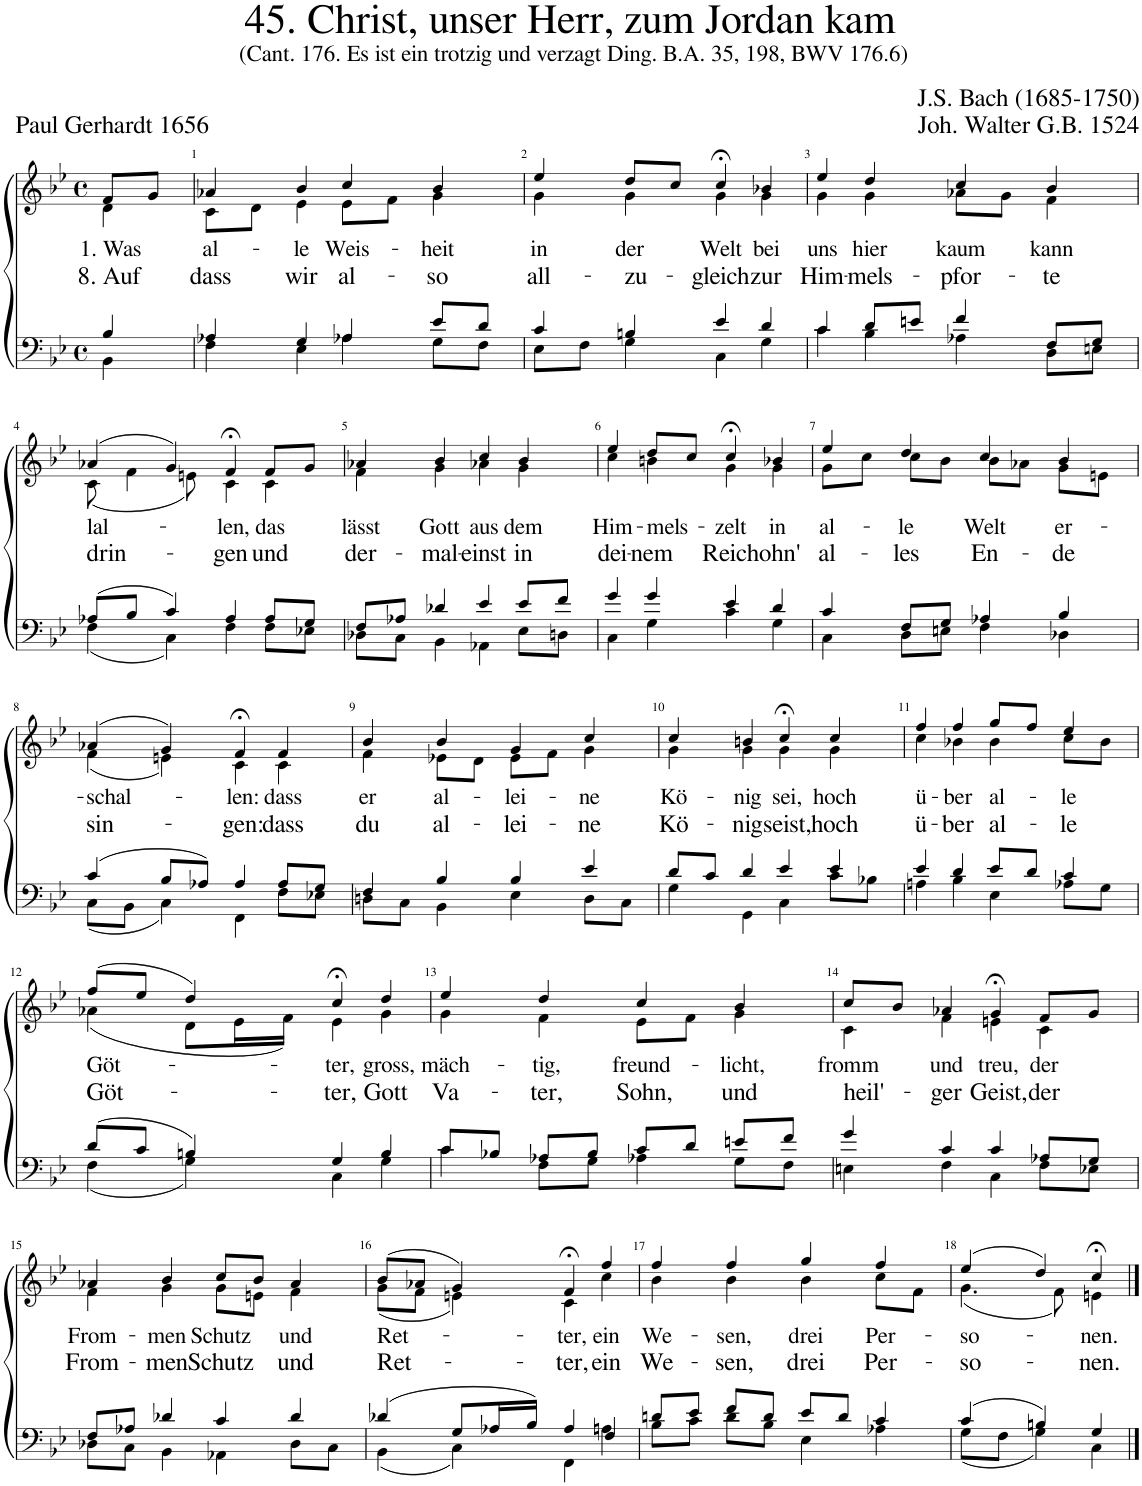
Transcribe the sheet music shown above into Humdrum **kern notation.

**kern	**kern	**text	**text
*part2	*part1	*part1	*part1
*staff2	*staff1	*staff1	*staff1
*I"Tenor/Bass	*I"Soprano/Alto	*	*
*clefF4	*clefG2	*	*
*k[b-e-]	*k[b-e-]	*	*
*M4/4	*M4/4	*	*
*met(c)	*met(c)	*	*
=	=	=	=
*^	*	*	*
!	!	!	!LO:LY:b	!LO:LY:b
*	*	*^	*	*
4B-/	4BB-\	8f/L	4d\	1. Was	8. Auf
.	.	8g/J	.	.	.
=1	=1	=1	=1	=1	=1
!	!	!	!	!LO:LY:b	!LO:LY:b
4A-X/	4F\	4a-X/	8c\L	al-	dass
.	.	.	8d\J	.	.
!	!	!	!	!LO:LY:b	!LO:LY:b
4G/	4E-\	4b-/	4e-\	-le	wir
!	!	!	!	!LO:LY:b	!LO:LY:b
4A-X/	4A-\	4cc/	8e-\L	Weis-	al-
.	.	.	8f\J	.	.
!	!	!	!	!LO:LY:b	!LO:LY:b
8e-/L	8G\L	4b-/	4g\	-heit	-so
8d/J	8F\J	.	.	.	.
=2	=2	=2	=2	=2	=2
!	!	!	!	!LO:LY:b	!LO:LY:b
4c/	8E-\L	4ee-/	4g\	in	all-
.	8F\J	.	.	.	.
!	!	!	!	!LO:LY:b	!LO:LY:b
4Bn/	4G\	8dd/L	4g\	der	-zu-
.	.	8cc/J	.	.	.
!	!	!	!	!LO:LY:b	!LO:LY:b
4e-/	4C\	4cc;<,/	4g\	Welt	-gleich
!	!	!	!	!LO:LY:b	!LO:LY:b
4d/	4G\	4b-X/	4g\	bei	zur
=3	=3	=3	=3	=3	=3
!	!	!	!	!LO:LY:b	!LO:LY:b
4c/	4c\	4ee-/	4g\	uns	Him-
!	!	!	!	!LO:LY:b	!LO:LY:b
8d/L	4B-\	4dd/	4g\	hier	-mels-
8en/J	.	.	.	.	.
!	!	!	!	!LO:LY:b	!LO:LY:b
4f/	4A-X\	4cc/	8a-X\L	kaum	-pfor-
.	.	.	8g\J	.	.
!	!	!	!	!LO:LY:b	!LO:LY:b
8F/L	8D\L	4b-/	4f\	kann	-te
8G/J	8En\J	.	.	.	.
!!LO:LB:g=z	!!
=4	=4	=4	=4	=4	=4
!	!	!	!	!LO:LY:b	!LO:LY:b
(8A-X/L	(4F\	(4a-X/	(8c\	lal-	drin-
8B-/J	.	.	4f\	.	.
4c/)	4C\)	4g/)	.	.	.
.	.	.	8en\)	.	.
!	!	!	!	!LO:LY:b	!LO:LY:b
4A-/	4F\	4f;<,/	4c\	-len,	-gen
!	!	!	!	!LO:LY:b	!LO:LY:b
8A-/L	8F\L	8f/L	4c\	das	und
8G/J	8E-X\J	8g/J	.	.	.
=5	=5	=5	=5	=5	=5
!	!	!	!	!LO:LY:b	!LO:LY:b
8F/L	8D-X\L	4a-X/	4f\	lässt	der-
8A-X/J	8C\J	.	.	.	.
!	!	!	!	!LO:LY:b	!LO:LY:b
4d-X/	4BB-\	4b-/	4g\	Gott	-mal-
!	!	!	!	!LO:LY:b	!LO:LY:b
4e-/	4AA-X\	4cc/	4a-X\	aus	-einst
!	!	!	!	!LO:LY:b	!LO:LY:b
8e-/L	8E-\L	4b-/	4g\	dem	in
8f/J	8Dn\J	.	.	.	.
=6	=6	=6	=6	=6	=6
!	!	!	!	!LO:LY:b	!LO:LY:b
4g/	4C\	4ee-/	4cc\	Him-	dei-
!	!	!	!	!LO:LY:b	!LO:LY:b
4g/	4G\	8dd/L	4bn\	-mels-	-nem
.	.	8cc/J	.	.	.
!	!	!	!	!LO:LY:b	!LO:LY:b
4e-/	4c\	4cc;<,/	4g\	-zelt	Reich
!	!	!	!	!LO:LY:b	!LO:LY:b
4d/	4G\	4b-X/	4g\	in	ohn'
=7	=7	=7	=7	=7	=7
!	!	!	!	!LO:LY:b	!LO:LY:b
4c/	4C\	4ee-/	8g\L	al-	al-
.	.	.	8cc\J	.	.
!	!	!	!	!LO:LY:b	!LO:LY:b
8F/L	8D\L	4dd/	8cc\L	-le	-les
8G/J	8En\J	.	8b-\J	.	.
!	!	!	!	!LO:LY:b	!LO:LY:b
4A-X/	4F\	4cc/	8b-\L	Welt	En-
.	.	.	8a-X\J	.	.
!	!	!	!	!LO:LY:b	!LO:LY:b
4B-/	4D-X\	4b-/	8g\L	er-	-de
.	.	.	8en\J	.	.
!!LO:LB:g=z	!!
=8	=8	=8	=8	=8	=8
!	!	!	!	!LO:LY:b	!LO:LY:b
(4c/	(8C\L	(4a-X/	(4f\	schal-	sin-
.	8BB-\J	.	.	.	.
8B-/L	4C\)	4g/)	4en\)	.	.
8A-X/J)	.	.	.	.	.
!	!	!	!	!LO:LY:b	!LO:LY:b
4A-/	4FF\	4f;<,/	4c\	-len:	-gen:
!	!	!	!	!LO:LY:b	!LO:LY:b
8A-/L	8F\L	4f/	4c\	dass	dass
8G/J	8E-X\J	.	.	.	.
=9	=9	=9	=9	=9	=9
!	!	!	!	!LO:LY:b	!LO:LY:b
4F/	8Dn\L	4b-/	4f\	er	du
.	8C\J	.	.	.	.
!	!	!	!	!LO:LY:b	!LO:LY:b
4B-/	4BB-\	4b-/	8e-X\L	al-	al-
.	.	.	8d\J	.	.
!	!	!	!	!LO:LY:b	!LO:LY:b
4B-/	4E-\	4g/	8e-\L	-lei-	-lei-
.	.	.	8f\J	.	.
!	!	!	!	!LO:LY:b	!LO:LY:b
4e-/	8D\L	4cc/	4g\	-ne	-ne
.	8C\J	.	.	.	.
=10	=10	=10	=10	=10	=10
!	!	!	!	!LO:LY:b	!LO:LY:b
8d/L	4G\	4cc/	4g\	Kö-	Kö-
8c/J	.	.	.	.	.
!	!	!	!	!LO:LY:b	!LO:LY:b
4d/	4GG\	4bn/	4g\	-nig	-nig
!	!	!	!	!LO:LY:b	!LO:LY:b
4e-/	4C\	4cc;<,/	4g\	sei,	seist,
!	!	!	!	!LO:LY:b	!LO:LY:b
4e-/	8c\L	4cc/	4g\	hoch	hoch
.	8B-X\J	.	.	.	.
=11	=11	=11	=11	=11	=11
!	!	!	!	!LO:LY:b	!LO:LY:b
4e-/	4An\	4ff/	4cc\	ü-	ü-
!	!	!	!	!LO:LY:b	!LO:LY:b
4d/	4B-\	4ff/	4b-X\	-ber	-ber
!	!	!	!	!LO:LY:b	!LO:LY:b
8e-/L	4E-\	8gg/L	4b-\	al-	al-
8d/J	.	8ff/J	.	.	.
!	!	!	!	!LO:LY:b	!LO:LY:b
4c/	8A-X\L	4ee-/	8cc\L	-le	-le
.	8G\J	.	8b-\J	.	.
!!LO:LB:g=z	!!
=12	=12	=12	=12	=12	=12
!	!	!	!	!LO:LY:b	!LO:LY:b
(8d/L	(4F\	(8ff/L	(4a-X\	Göt-	Göt-
8c/J	.	8ee-/J	.	.	.
4Bn/)	4G\)	4dd/)	8d\L	.	.
.	.	.	16e-\L	.	.
.	.	.	16f\JJ)	.	.
!	!	!	!	!LO:LY:b	!LO:LY:b
4G/	4C\	4cc;<,/	4e-\	-ter,	-ter,
!	!	!	!	!LO:LY:b	!LO:LY:b
4B/	4G\	4dd/	4g\	gross,	Gott
=13	=13	=13	=13	=13	=13
!	!	!	!	!LO:LY:b	!LO:LY:b
8c/L	4c\	4ee-/	4g\	mäch-	Va-
8B-X/J	.	.	.	.	.
!	!	!	!	!LO:LY:b	!LO:LY:b
8A-X/L	8F\L	4dd/	4f\	-tig,	-ter,
8B-/J	8G\J	.	.	.	.
!	!	!	!	!LO:LY:b	!LO:LY:b
8c/L	4A-X\	4cc/	8e-\L	freund-	Sohn,
8d/J	.	.	8f\J	.	.
!	!	!	!	!LO:LY:b	!LO:LY:b
8en/L	8G\L	4b-/	4g\	-licht,	und
8f/J	8F\J	.	.	.	.
=14	=14	=14	=14	=14	=14
!	!	!	!	!LO:LY:b	!LO:LY:b
4g/	4En\	8cc/L	4c\	fromm	heil'-
.	.	8b-/J	.	.	.
!	!	!	!	!LO:LY:b	!LO:LY:b
4c/	4F\	4a-X/	4f\	und	-ger
!	!	!	!	!LO:LY:b	!LO:LY:b
4c/	4C\	4g;<,/	4en\	treu,	Geist,
!	!	!	!	!LO:LY:b	!LO:LY:b
8A-X/L	8F\L	8f/L	4c\	der	der
8G/J	8E-X\J	8g/J	.	.	.
!!LO:LB:g=z	!!
=15	=15	=15	=15	=15	=15
!	!	!	!	!LO:LY:b	!LO:LY:b
8F/L	8D-X\L	4a-X/	4f\	From-	From-
8A-X/J	8C\J	.	.	.	.
!	!	!	!	!LO:LY:b	!LO:LY:b
4d-X/	4BB-\	4b-/	4g\	-men	-men
!	!	!	!	!LO:LY:b	!LO:LY:b
4c/	4AA-X\	8cc/L	8g\L	Schutz	Schutz
.	.	8b-/J	8en\J	.	.
!	!	!	!	!LO:LY:b	!LO:LY:b
4d-/	8D-\L	4a-/	4f\	und	und
.	8C\J	.	.	.	.
=16	=16	=16	=16	=16	=16
!	!	!	!	!LO:LY:b	!LO:LY:b
(4d-X/	(4BB-\	(8b-/L	(8g\L	Ret-	Ret-
.	.	8a-X/J	8f\J	.	.
8G/L	4C\)	4g/)	4en\)	.	.
16A-X/L	.	.	.	.	.
16B-/JJ)	.	.	.	.	.
!	!	!	!	!LO:LY:b	!LO:LY:b
4A-/	4FF\	4f;<,/	4c\	-ter,	-ter,
!	!	!	!	!LO:LY:b	!LO:LY:b
4F/	4An\	4ff/	4cc\	ein	ein
=17	=17	=17	=17	=17	=17
!	!	!	!	!LO:LY:b	!LO:LY:b
8dn/L	8B-\L	4ff/	4b-\	We-	We-
8e-/J	8c\J	.	.	.	.
!	!	!	!	!LO:LY:b	!LO:LY:b
8f/L	8d\L	4ff/	4b-\	-sen,	-sen,
8d/J	8B-\J	.	.	.	.
!	!	!	!	!LO:LY:b	!LO:LY:b
8e-/L	4E-\	4gg/	4b-\	drei	drei
8d/J	.	.	.	.	.
!	!	!	!	!LO:LY:b	!LO:LY:b
4c/	4A-X\	4ff/	8cc\L	Per-	Per-
.	.	.	8f\J	.	.
=18	=18	=18	=18	=18	=18
!	!	!	!	!LO:LY:b	!LO:LY:b
(4c/	(8G\L	(4ee-/	(4.g\	-so-	-so-
.	8F\J	.	.	.	.
4Bn/)	4G\)	4dd/)	.	.	.
.	.	.	8f\)	.	.
!	!	!	!	!LO:LY:b	!LO:LY:b
4G/	4C\	4cc;</	4en\	-nen.	-nen.
*v	*v	*	*	*	*
*	*v	*v	*	*
==	==	==	==
*-	*-	*-	*-
